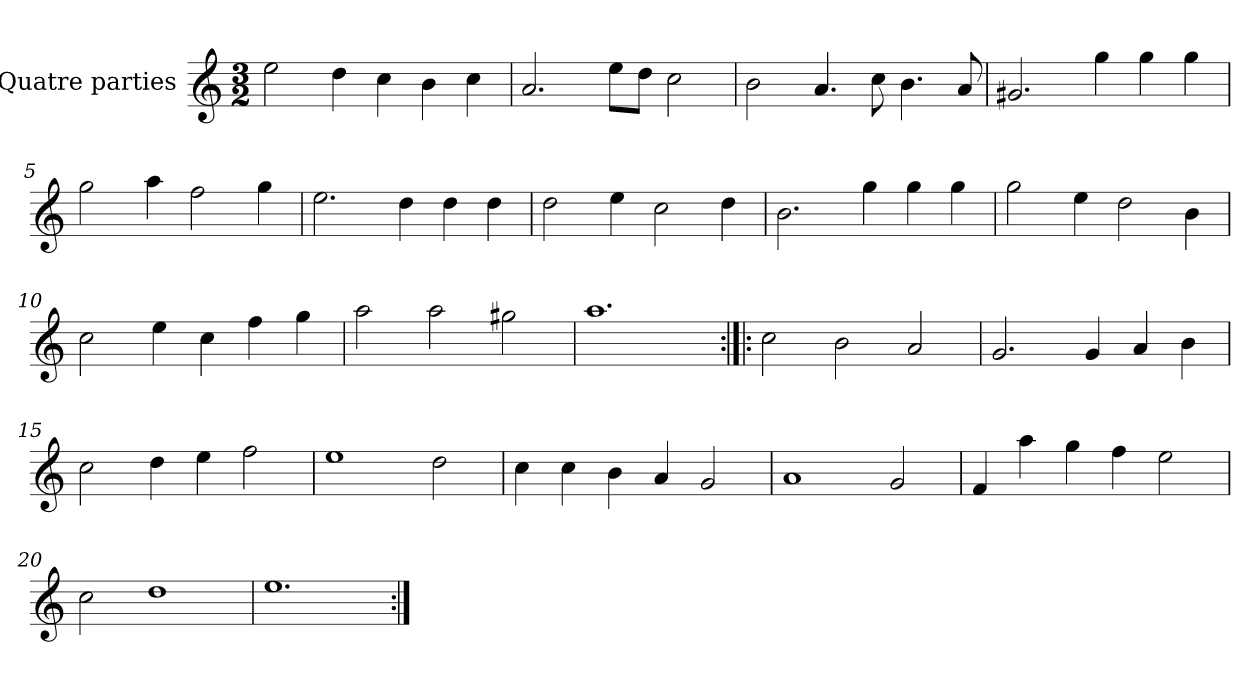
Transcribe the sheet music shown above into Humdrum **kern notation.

**kern
*part1
*staff1
*I"Quatre parties
*clefG2
*k[]
*M3/2
*MM180
=1
2ee\
4dd\
4cc\
4b\
4cc\
=2
2.a/
8ee\L
8dd\J
2cc\
=3
2b\
4.a/
8cc\
4.b\
8a/
=4
2.g#X/
4gg\
4gg\
4gg\
=5
2gg\
4aa\
2ff\
4gg\
=6
2.ee\
4dd\
4dd\
4dd\
=7
2dd\
4ee\
2cc\
4dd\
=8
2.b\
4gg\
4gg\
4gg\
=9
2gg\
4ee\
2dd\
4b\
=10
2cc\
4ee\
4cc\
4ff\
4gg\
=11
2aa\
2aa\
2gg#X\
=12
1.aa
=13:|!|:
2cc\
2b\
2a/
=14
2.g/
4g/
4a/
4b\
=15
2cc\
4dd\
4ee\
2ff\
=16
1ee
2dd\
=17
4cc\
4cc\
4b\
4a/
2g/
=18
1a
2g/
=19
4f/
4aa\
4gg\
4ff\
2ee\
=20
2cc\
1dd
=21
1.ee
=:|!
*-
